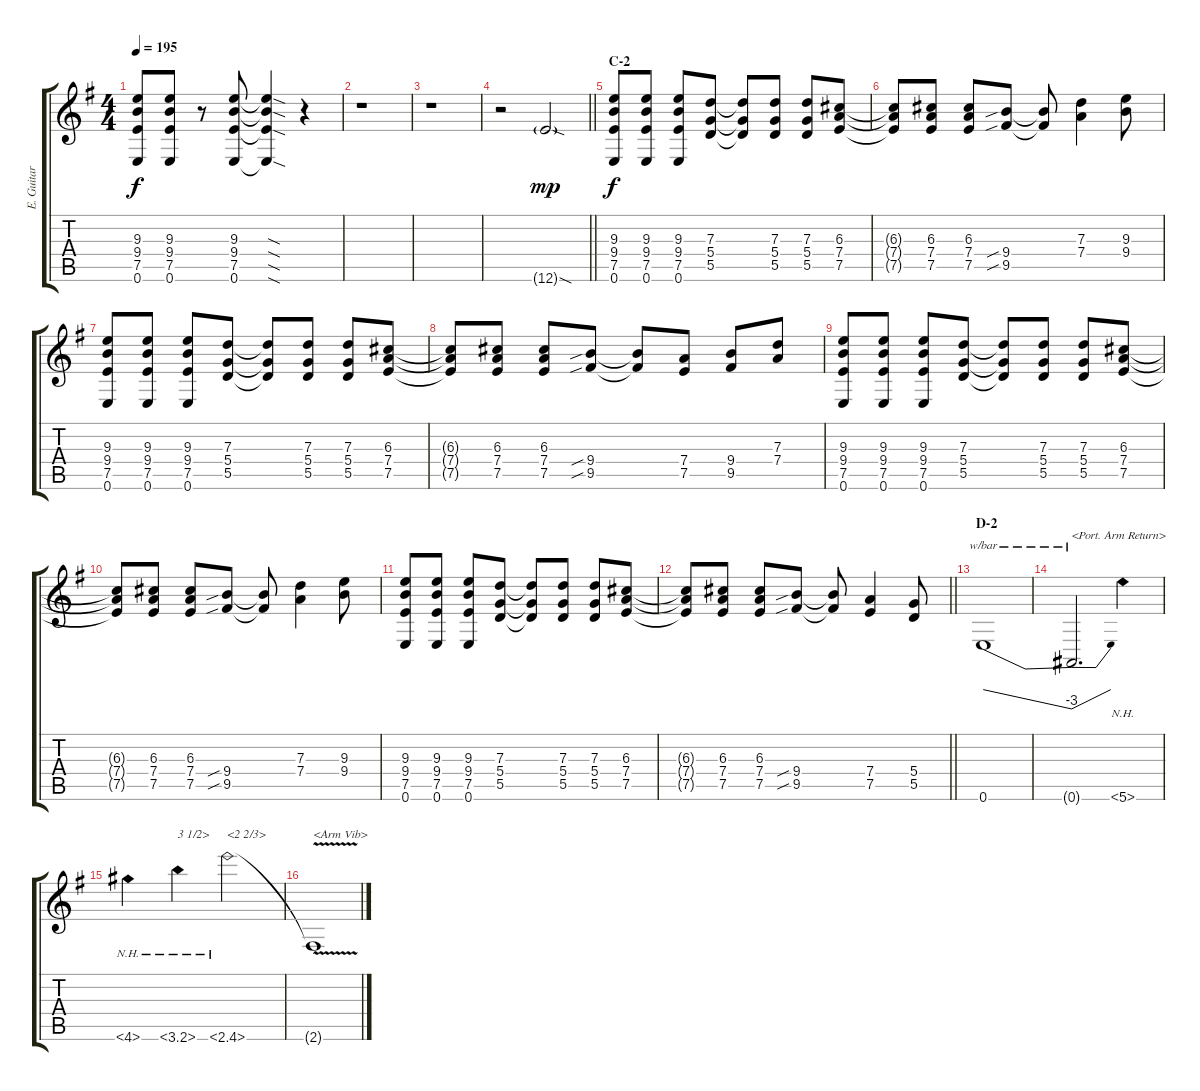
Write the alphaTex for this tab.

\track ("E. Guitar I" "E. Guitar ") {instrument overdrivenguitar}
\staff {score tabs}
\tuning (E4 B3 G3 D3 A2 E2) {hide}
\ts (4 4)
\tempo 195
\clef g2
\ks g
(9.3 9.4 7.5 0.6).8{dy f} (9.3 9.4 7.5 0.6).8 r.8 (9.3 9.4 7.5 0.6).8 (9.3{sod t} 9.4{sod t} 7.5{sod t} 0.6{sod t}).4 r.4 |
r.1 |
r.1 |
\barLineRight lightlight
r.2 12.6{sod g}.2{dy mp} |
\section ("" "C-2")
(9.3 9.4 7.5 0.6).8{dy f} (9.3 9.4 7.5 0.6).8 (9.3 9.4 7.5 0.6).8 (7.3 5.4 5.5).8 (7.3{t} 5.4{t} 5.5{t}).8 (7.3 5.4 5.5).8 (7.3 5.4 5.5).8 (6.3 7.4 7.5).8 |
(6.3{t} 7.4{t} 7.5{t}).8 (6.3 7.4 7.5).8 (6.3 7.4 7.5).8 (9.4{sib} 9.5{sib}).8 (9.4{t} 9.5{t}).8 (7.3 7.4).4 (9.3 9.4).8 |
(9.3 9.4 7.5 0.6).8 (9.3 9.4 7.5 0.6).8 (9.3 9.4 7.5 0.6).8 (7.3 5.4 5.5).8 (7.3{t} 5.4{t} 5.5{t}).8 (7.3 5.4 5.5).8 (7.3 5.4 5.5).8 (6.3 7.4 7.5).8 |
(6.3{t} 7.4{t} 7.5{t}).8 (6.3 7.4 7.5).8 (6.3 7.4 7.5).8 (9.4{sib} 9.5{sib}).8 (9.4{t} 9.5{t}).8 (7.4 7.5).8 (9.4 9.5).8 (7.3 7.4).8 |
(9.3 9.4 7.5 0.6).8 (9.3 9.4 7.5 0.6).8 (9.3 9.4 7.5 0.6).8 (7.3 5.4 5.5).8 (7.3{t} 5.4{t} 5.5{t}).8 (7.3 5.4 5.5).8 (7.3 5.4 5.5).8 (6.3 7.4 7.5).8 |
(6.3{t} 7.4{t} 7.5{t}).8 (6.3 7.4 7.5).8 (6.3 7.4 7.5).8 (9.4{sib} 9.5{sib}).8 (9.4{t} 9.5{t}).8 (7.3 7.4).4 (9.3 9.4).8 |
(9.3 9.4 7.5 0.6).8 (9.3 9.4 7.5 0.6).8 (9.3 9.4 7.5 0.6).8 (7.3 5.4 5.5).8 (7.3{t} 5.4{t} 5.5{t}).8 (7.3 5.4 5.5).8 (7.3 5.4 5.5).8 (6.3 7.4 7.5).8 |
\barLineRight lightlight
(6.3{t} 7.4{t} 7.5{t}).8 (6.3 7.4 7.5).8 (6.3 7.4 7.5).8 (9.4{sib} 9.5{sib}).8 (9.4{t} 9.5{t}).8 (7.4 7.5).4 (5.4 5.5).8 |
\section ("" "D-2")
0.6.1{tbe (dive default 0 0 60 -12)} |
0.6{t}.2{d tbe (dive default 0 -12 60 0) txt "<Port. Arm Return>"} 5.6{nh}.4 |
4.6{nh}.4 3.6{nh}.4{txt "3 1/2>"} 2.6{nh}.2{txt "<2 2/3>"} |
2.6{v t}.1{txt "<Arm Vib>"}
